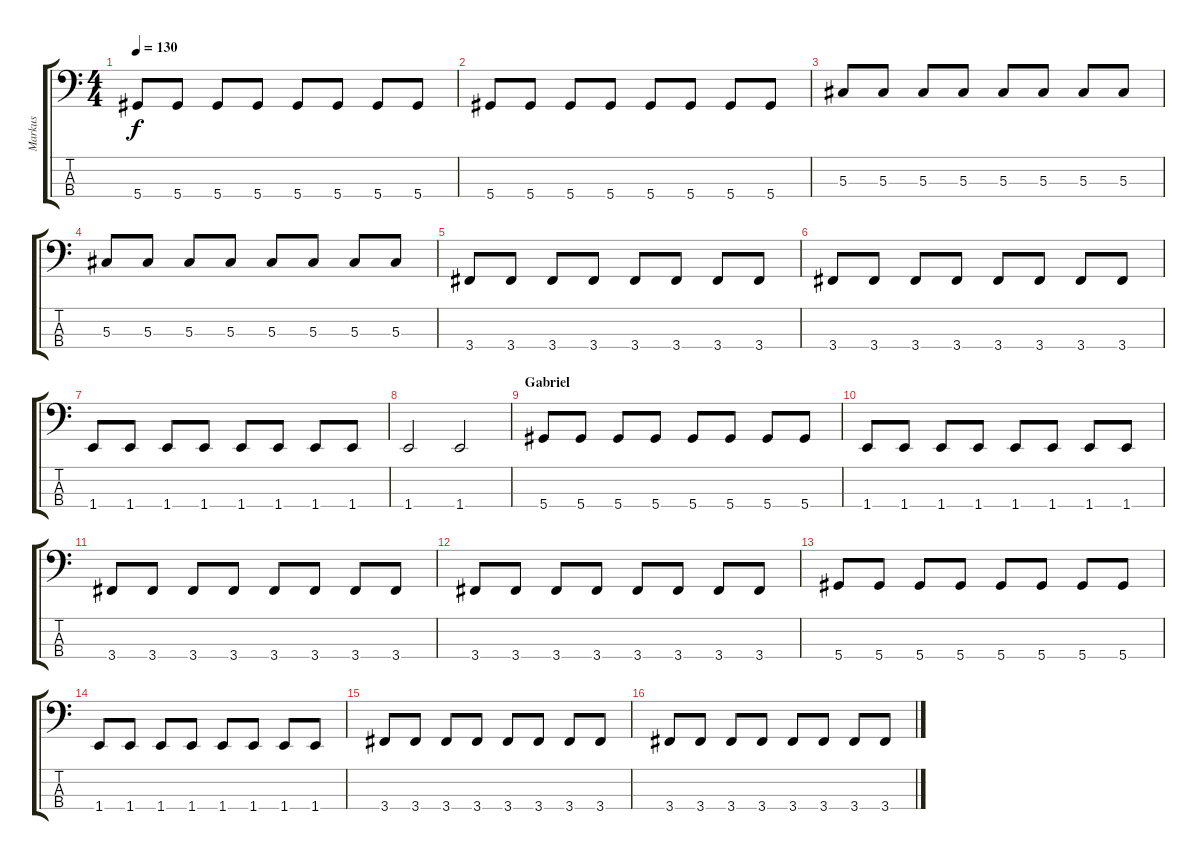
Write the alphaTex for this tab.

\track ("Markus" "Markus") {instrument electricbassfinger}
\staff {score tabs}
\tuning (Gb2 Db2 Ab1 Eb1) {hide}
\ts (4 4)
\tempo 130
\clef f4
\ks c
5.4.8{dy f} 5.4.8 5.4.8 5.4.8 5.4.8 5.4.8 5.4.8 5.4.8 |
5.4.8 5.4.8 5.4.8 5.4.8 5.4.8 5.4.8 5.4.8 5.4.8 |
5.3.8 5.3.8 5.3.8 5.3.8 5.3.8 5.3.8 5.3.8 5.3.8 |
5.3.8 5.3.8 5.3.8 5.3.8 5.3.8 5.3.8 5.3.8 5.3.8 |
3.4.8 3.4.8 3.4.8 3.4.8 3.4.8 3.4.8 3.4.8 3.4.8 |
3.4.8 3.4.8 3.4.8 3.4.8 3.4.8 3.4.8 3.4.8 3.4.8 |
1.4.8 1.4.8 1.4.8 1.4.8 1.4.8 1.4.8 1.4.8 1.4.8 |
1.4.2 1.4.2 |
\section ("" "Gabriel")
5.4.8 5.4.8 5.4.8 5.4.8 5.4.8 5.4.8 5.4.8 5.4.8 |
1.4.8 1.4.8 1.4.8 1.4.8 1.4.8 1.4.8 1.4.8 1.4.8 |
3.4.8 3.4.8 3.4.8 3.4.8 3.4.8 3.4.8 3.4.8 3.4.8 |
3.4.8 3.4.8 3.4.8 3.4.8 3.4.8 3.4.8 3.4.8 3.4.8 |
5.4.8 5.4.8 5.4.8 5.4.8 5.4.8 5.4.8 5.4.8 5.4.8 |
1.4.8 1.4.8 1.4.8 1.4.8 1.4.8 1.4.8 1.4.8 1.4.8 |
3.4.8 3.4.8 3.4.8 3.4.8 3.4.8 3.4.8 3.4.8 3.4.8 |
3.4.8 3.4.8 3.4.8 3.4.8 3.4.8 3.4.8 3.4.8 3.4.8
